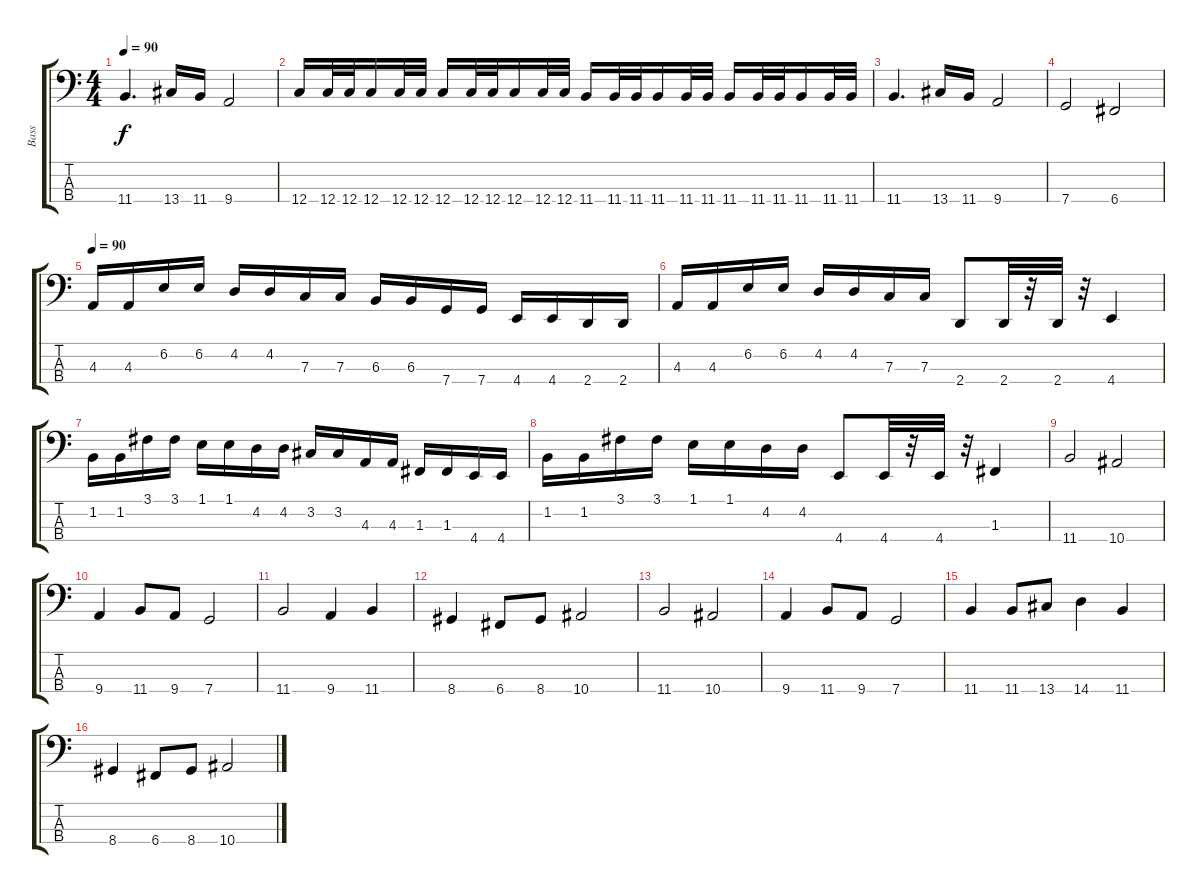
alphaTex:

\track ("Bass" "Bass") {instrument electricbassfinger}
\staff {score tabs}
\tuning (Eb2 Bb1 F1 C1) {hide}
\ts (4 4)
\tempo 90
\clef f4
\ks c
11.4.4{d dy f} 13.4.16 11.4.16 9.4.2 |
12.4.16 12.4.32 12.4.32 12.4.16 12.4.32 12.4.32 12.4.16 12.4.32 12.4.32 12.4.16 12.4.32 12.4.32 11.4.16 11.4.32 11.4.32 11.4.16 11.4.32 11.4.32 11.4.16 11.4.32 11.4.32 11.4.16 11.4.32 11.4.32 |
11.4.4{d} 13.4.16 11.4.16 9.4.2 |
7.4.2 6.4.2 |
\tempo 90
4.3.16 4.3.16 6.2.16 6.2.16 4.2.16 4.2.16 7.3.16 7.3.16 6.3.16 6.3.16 7.4.16 7.4.16 4.4.16 4.4.16 2.4.16 2.4.16 |
4.3.16 4.3.16 6.2.16 6.2.16 4.2.16 4.2.16 7.3.16 7.3.16 2.4.8 2.4.32 r.32 2.4.32 r.32 4.4.4 |
1.2.16 1.2.16 3.1.16 3.1.16 1.1.16 1.1.16 4.2.16 4.2.16 3.2.16 3.2.16 4.3.16 4.3.16 1.3.16 1.3.16 4.4.16 4.4.16 |
1.2.16 1.2.16 3.1.16 3.1.16 1.1.16 1.1.16 4.2.16 4.2.16 4.4.8 4.4.32 r.32 4.4.32 r.32 1.3.4 |
11.4.2 10.4.2 |
9.4.4 11.4.8 9.4.8 7.4.2 |
11.4.2 9.4.4 11.4.4 |
8.4.4 6.4.8 8.4.8 10.4.2 |
11.4.2 10.4.2 |
9.4.4 11.4.8 9.4.8 7.4.2 |
11.4.4 11.4.8 13.4.8 14.4.4 11.4.4 |
8.4.4 6.4.8 8.4.8 10.4.2
